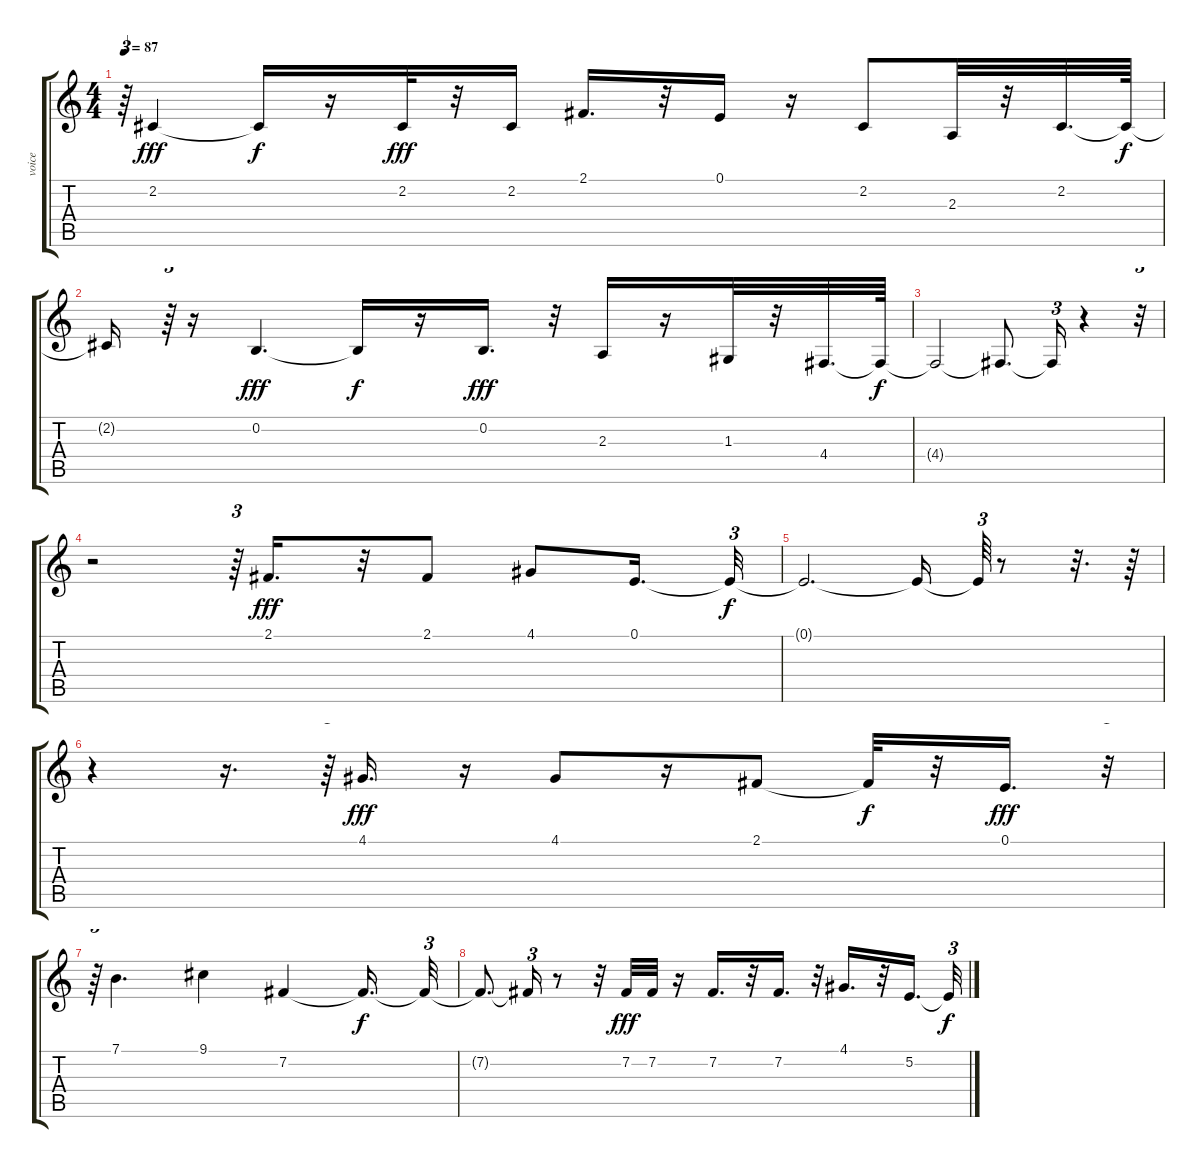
\track ("voice" "voice") {instrument synthvoice}
\staff {score tabs}
\tuning (E4 B3 G3 D3 A2 E2) {hide}
\ts (4 4)
\tempo 87
\clef g2
\ks c
r.64{tu (3 2) dy fff} 2.2.4 2.2{t}.16{dy f} r.16 2.2.32{dy fff} r.32 2.2.16 2.1.16{d} r.32 0.1.16 r.16 2.2.8 2.3.32 r.32 2.2.32{d} 2.2{t}.64{dy f} |
2.2{t}.16 r.64{tu (3 2)} r.16 0.2.4{d dy fff} 0.2{t}.16{dy f} r.16 0.2.16{d dy fff} r.32 2.3.16 r.16 1.3.32 r.32 4.4.32{d} 4.4{t}.64{dy f} |
4.4{t}.2 4.4{t}.8{d} 4.4{t}.16{tu (3 2)} r.4 r.32{tu (3 2)} |
r.2 r.64{tu (3 2)} 2.1.16{d dy fff} r.32 2.1.8 4.1.8 0.1.16{d} 0.1{t}.32{tu (3 2) dy f} |
0.1{t}.2{d} 0.1{t}.16 0.1{t}.64{tu (3 2)} r.8 r.32{d} r.64 |
r.4 r.16{d} r.64{tu (3 2)} 4.1.16{d dy fff} r.16 4.1.8 r.16 2.1.8 2.1{t}.32{dy f} r.32 0.1.16{d dy fff} r.32{tu (3 2)} |
r.64{tu (3 2)} 7.1.4{d} 9.1.4 7.2.4 7.2{t}.16{d dy f} 7.2{t}.32{tu (3 2)} |
7.2{t}.8{d} 7.2{t}.16{tu (3 2)} r.8 r.32 7.2.32{dy fff} 7.2.32 r.16 7.2.16{d} r.32 7.2.16{d} r.32 4.1.16{d} r.32 5.2.16{d} 5.2{t}.32{tu (3 2) dy f}
